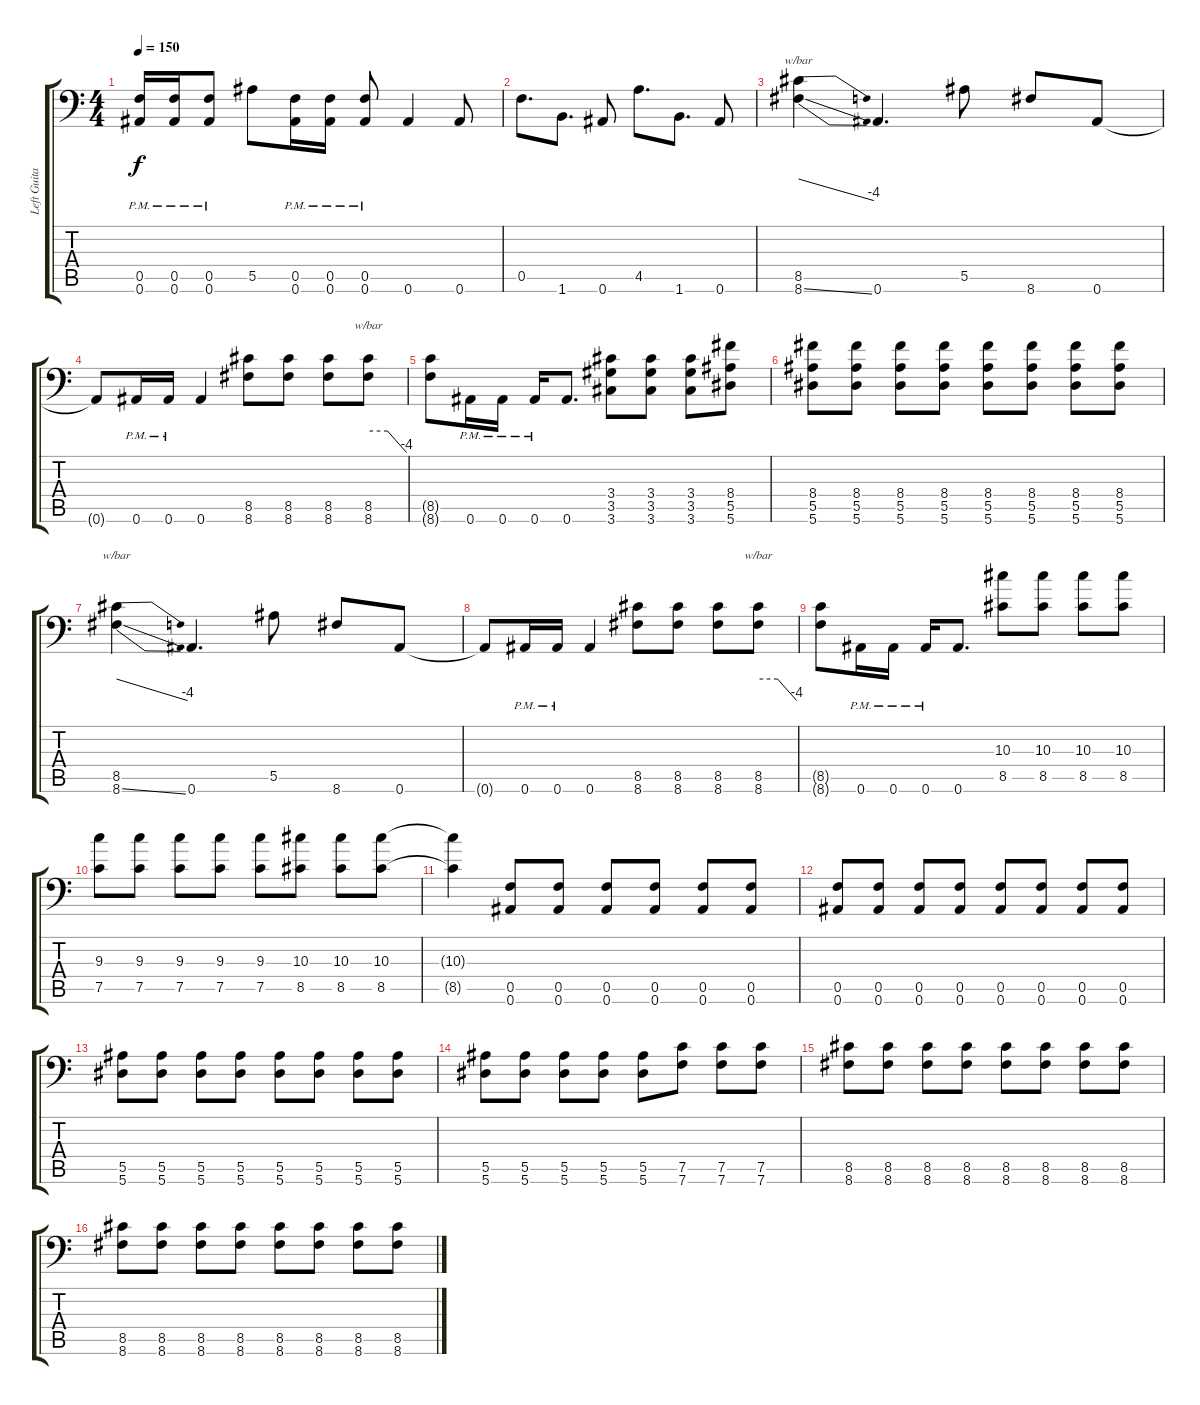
\track ("Left Guitar" "Left Guita") {instrument distortionguitar}
\staff {score tabs}
\tuning (C4 G3 Eb3 Bb2 F2 Bb1) {hide}
\ts (4 4)
\tempo 150
\clef f4
\ks c
(0.5{pm} 0.6{pm}).16{dy f} (0.5{pm} 0.6{pm}).16 (0.5{pm} 0.6{pm}).8 5.5.8 (0.5{pm} 0.6{pm}).16 (0.5{pm} 0.6{pm}).16 (0.5{pm} 0.6{pm}).8 0.6.4 0.6.8 |
0.5.8{d} 1.6.8{d} 0.6.8 4.5.8{d} 1.6.8{d} 0.6.8 |
(8.5 8.6{ss}).4{tbe (dive default 0 0 60 -16)} 0.6.4{d} 5.5.8 8.6.8 0.6.8 |
0.6{t}.8 0.6{pm}.16 0.6{pm}.16 0.6.4 (8.5 8.6).8 (8.5 8.6).8 (8.5 8.6).8 (8.5 8.6).8{tbe (custom default 0 0 30 0 60 -16)} |
(8.5{t} 8.6{t}).8 0.6{pm}.16 0.6{pm}.16 0.6{pm}.16 0.6.8{d} (3.4 3.5 3.6).8 (3.4 3.5 3.6).8 (3.4 3.5 3.6).8 (8.4 5.5 5.6).8 |
(8.4 5.5 5.6).8 (8.4 5.5 5.6).8 (8.4 5.5 5.6).8 (8.4 5.5 5.6).8 (8.4 5.5 5.6).8 (8.4 5.5 5.6).8 (8.4 5.5 5.6).8 (8.4 5.5 5.6).8 |
(8.5 8.6{ss}).4{tbe (dive default 0 0 60 -16)} 0.6.4{d} 5.5.8 8.6.8 0.6.8 |
0.6{t}.8 0.6{pm}.16 0.6{pm}.16 0.6.4 (8.5 8.6).8 (8.5 8.6).8 (8.5 8.6).8 (8.5 8.6).8{tbe (custom default 0 0 30 0 60 -16)} |
(8.5{t} 8.6{t}).8 0.6{pm}.16 0.6{pm}.16 0.6{pm}.16 0.6.8{d} (10.3 8.5).8 (10.3 8.5).8 (10.3 8.5).8 (10.3 8.5).8 |
(9.3 7.5).8 (9.3 7.5).8 (9.3 7.5).8 (9.3 7.5).8 (9.3 7.5).8 (10.3 8.5).8 (10.3 8.5).8 (10.3 8.5).8 |
(10.3{t} 8.5{t}).4 (0.5 0.6).8 (0.5 0.6).8 (0.5 0.6).8 (0.5 0.6).8 (0.5 0.6).8 (0.5 0.6).8 |
(0.5 0.6).8 (0.5 0.6).8 (0.5 0.6).8 (0.5 0.6).8 (0.5 0.6).8 (0.5 0.6).8 (0.5 0.6).8 (0.5 0.6).8 |
(5.5 5.6).8 (5.5 5.6).8 (5.5 5.6).8 (5.5 5.6).8 (5.5 5.6).8 (5.5 5.6).8 (5.5 5.6).8 (5.5 5.6).8 |
(5.5 5.6).8 (5.5 5.6).8 (5.5 5.6).8 (5.5 5.6).8 (5.5 5.6).8 (7.5 7.6).8 (7.5 7.6).8 (7.5 7.6).8 |
(8.5 8.6).8 (8.5 8.6).8 (8.5 8.6).8 (8.5 8.6).8 (8.5 8.6).8 (8.5 8.6).8 (8.5 8.6).8 (8.5 8.6).8 |
(8.5 8.6).8 (8.5 8.6).8 (8.5 8.6).8 (8.5 8.6).8 (8.5 8.6).8 (8.5 8.6).8 (8.5 8.6).8 (8.5 8.6).8
